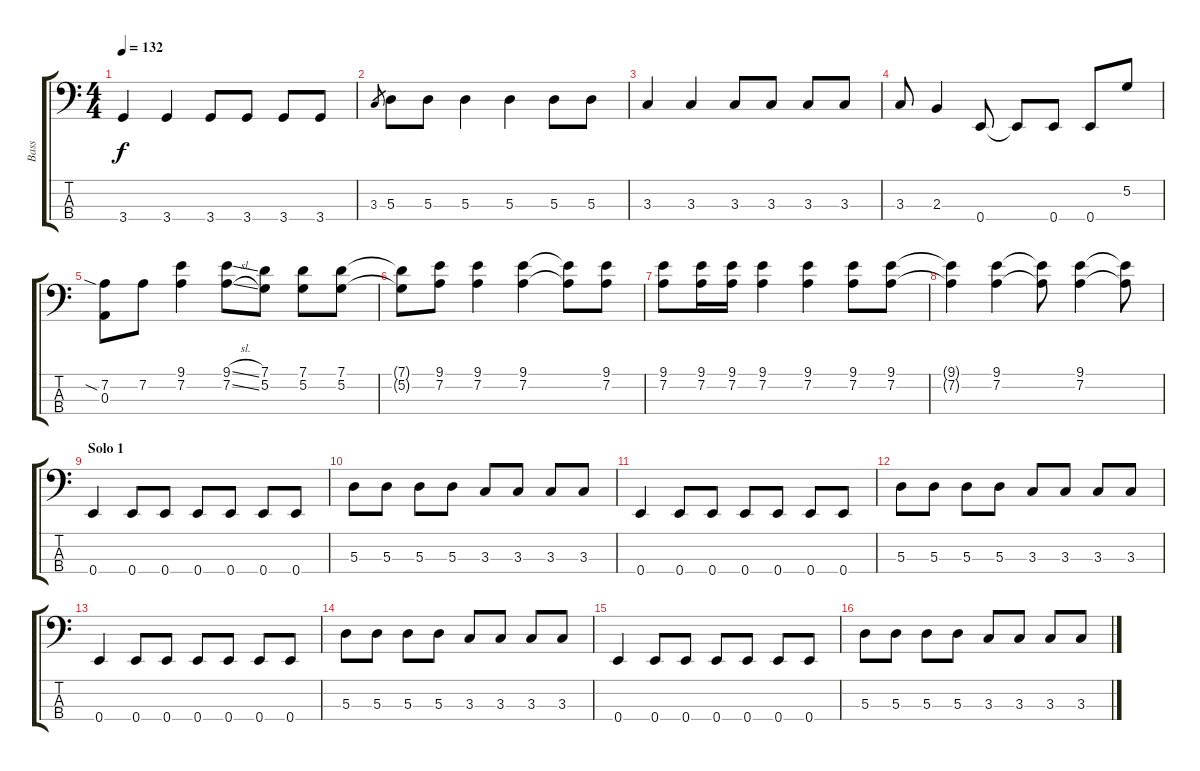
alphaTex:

\track ("Bass" "Bass") {instrument electricbassfinger}
\staff {score tabs}
\tuning (G2 D2 A1 E1) {hide}
\ts (4 4)
\tempo 132
\clef f4
\ks c
3.4.4{dy f} 3.4.4 3.4.8 3.4.8 3.4.8 3.4.8 |
3.3.8{gr} 5.3.8 5.3.8 5.3.4 5.3.4 5.3.8 5.3.8 |
3.3.4 3.3.4 3.3.8 3.3.8 3.3.8 3.3.8 |
3.3.8 2.3.4 0.4.8 0.4{t}.8 0.4.8 0.4.8 5.2.8 |
(7.2{sia} 0.3).8 7.2.8 (9.1 7.2).4 (9.1{sl} 7.2{sl}).8 (7.1 5.2).8 (7.1 5.2).8 (7.1 5.2).8 |
(7.1{t} 5.2{t}).8 (9.1 7.2).8 (9.1 7.2).4 (9.1 7.2).4 (9.1{t} 7.2{t}).8 (9.1 7.2).8 |
(9.1 7.2).8 (9.1 7.2).16 (9.1 7.2).16 (9.1 7.2).4 (9.1 7.2).4 (9.1 7.2).8 (9.1 7.2).8 |
(9.1{t} 7.2{t}).4 (9.1 7.2).4 (9.1{t} 7.2{t}).8 (9.1 7.2).4 (9.1{t} 7.2{t}).8 |
\section ("" "Solo 1")
0.4.4 0.4.8 0.4.8 0.4.8 0.4.8 0.4.8 0.4.8 |
5.3.8 5.3.8 5.3.8 5.3.8 3.3.8 3.3.8 3.3.8 3.3.8 |
0.4.4 0.4.8 0.4.8 0.4.8 0.4.8 0.4.8 0.4.8 |
5.3.8 5.3.8 5.3.8 5.3.8 3.3.8 3.3.8 3.3.8 3.3.8 |
0.4.4 0.4.8 0.4.8 0.4.8 0.4.8 0.4.8 0.4.8 |
5.3.8 5.3.8 5.3.8 5.3.8 3.3.8 3.3.8 3.3.8 3.3.8 |
0.4.4 0.4.8 0.4.8 0.4.8 0.4.8 0.4.8 0.4.8 |
5.3.8 5.3.8 5.3.8 5.3.8 3.3.8 3.3.8 3.3.8 3.3.8
